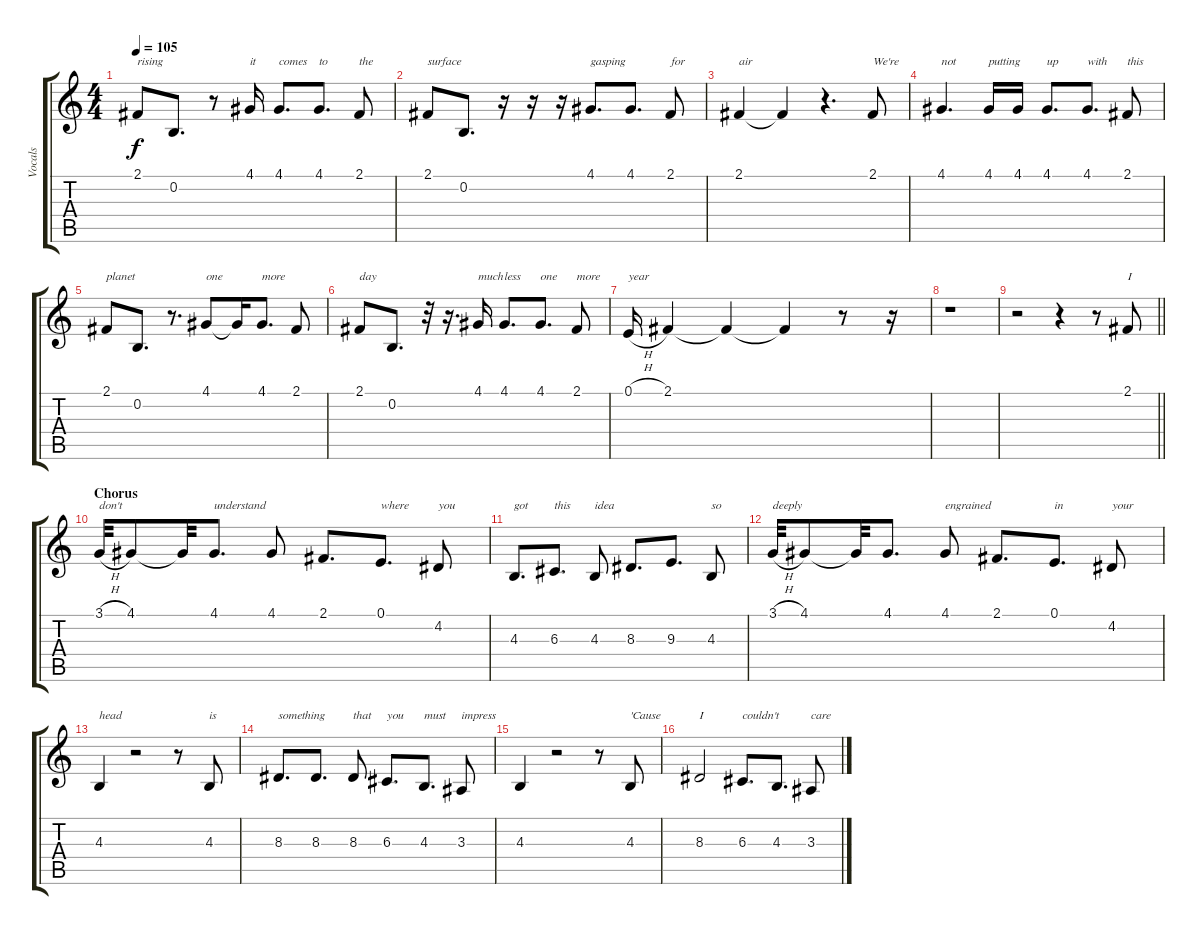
\track ("Vocals" "Vocals") {instrument tenorsax}
\staff {score tabs}
\tuning (E4 B3 G3 D3 A2 E2) {hide}
\ts (4 4)
\tempo 105
\clef g2
\ks c
2.1.8{txt "rising" dy f} 0.2.8{d} r.8 4.1.16{txt "it"} 4.1.8{d txt "comes"} 4.1.8{d txt "to"} 2.1.8{txt "the"} |
2.1.8{txt "surface"} 0.2.8{d} r.16 r.16 r.16 4.1.8{d txt "gasping"} 4.1.8{d} 2.1.8{txt "for"} |
2.1.4{txt "air"} 2.1{t}.4 r.4{d} 2.1.8{txt "We're"} |
4.1.4{d txt "not"} 4.1.16{txt "putting"} 4.1.16 4.1.8{d txt "up"} 4.1.8{d txt "with"} 2.1.8{txt "this"} |
2.1.8{txt "planet"} 0.2.8{d} r.8{d} 4.1.8{txt "one"} 4.1{t}.16 4.1.8{d txt "more"} 2.1.8 |
2.1.8{txt "day"} 0.2.8{d} r.32 r.16{d} 4.1.16{txt "much"} 4.1.8{d txt "less"} 4.1.8{d txt "one"} 2.1.8{txt "more"} |
0.1{h}.16{txt "year"} 2.1.4 2.1{t}.4 2.1{t}.4 r.8 r.16 |
r.1 |
\barLineRight lightlight
r.2{balance 8} r.4 r.8 2.1.8{txt "I"} |
\section ("" "Chorus")
3.1{h}.32{txt "don't"} 4.1.8 4.1{t}.32 4.1.8{d txt "understand"} 4.1.8 2.1.8{d} 0.1.8{d txt "where"} 4.2.8{txt "you"} |
4.3.8{d txt "got"} 6.3.8{d txt "this"} 4.3.8{txt "idea"} 8.3.8{d} 9.3.8{d} 4.3.8{txt "so"} |
3.1{h}.32{txt "deeply"} 4.1.8 4.1{t}.32 4.1.8{d} 4.1.8{txt "engrained"} 2.1.8{d} 0.1.8{d txt "in"} 4.2.8{txt "your"} |
4.3.4{txt "head"} r.2 r.8 4.3.8{txt "is"} |
8.3.8{d txt "something"} 8.3.8{d} 8.3.8{txt "that"} 6.3.8{d txt "you"} 4.3.8{d txt "must"} 3.3.8{txt "impress"} |
4.3.4 r.2 r.8 4.3.8{txt "'Cause"} |
8.3.2{txt "I"} 6.3.8{d txt "couldn't"} 4.3.8{d} 3.3.8{txt "care"}
